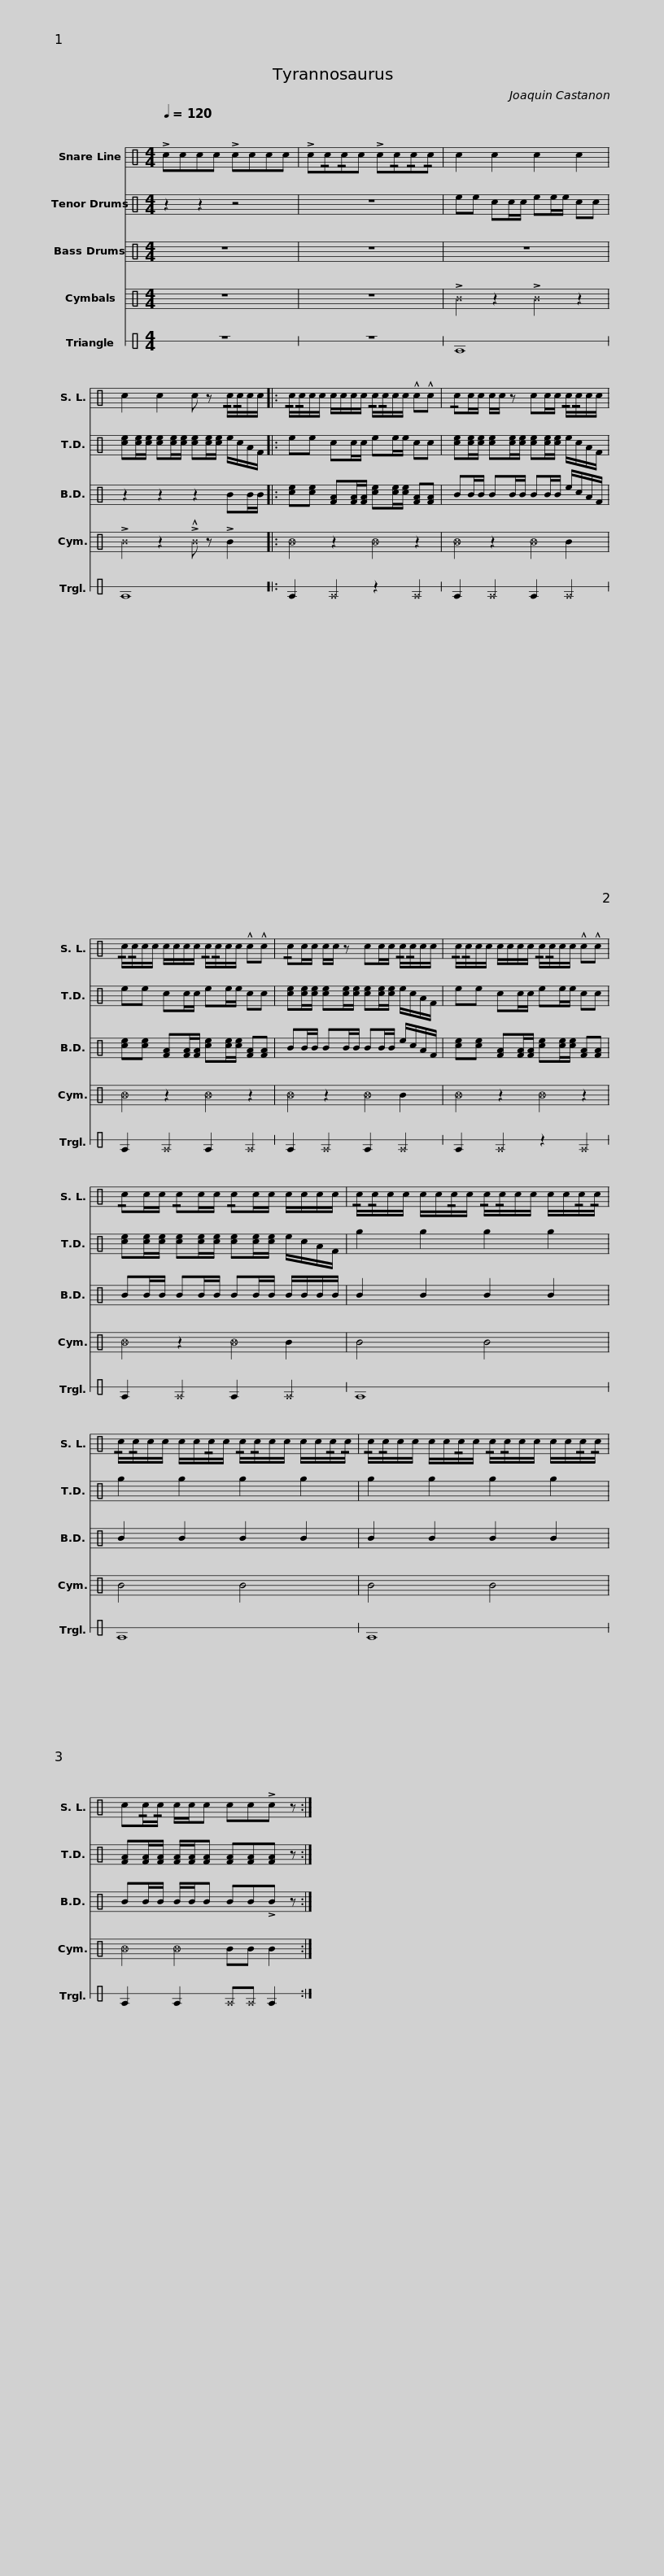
X:1
%%score 1 2 3 4 5
L:1/8
Q:1/4=120
M:4/4
I:linebreak $
K:C
V:1 perc
K:none
V:2 perc
K:none
V:3 perc
K:none
V:4 perc
K:none
V:5 perc stafflines=1
K:none
V:1
 !>!cccc !>!cccc | !>!c!/!c!/!cc !>!c!/!c!/!c!/!c | c2 c2 c2 c2 | c2 c2 c z !/!c/!/!c/c/c/ |:$ !/!c/!/!c/c/c/ c/c/c/c/ !/!c/!/!c/c/c/ !^!c!^!c | %5
 !/!cc/c/ c/c/ z cc/c/ !/!c/!/!c/c/c/ | !/!c/!/!c/c/c/ c/c/c/c/ !/!c/!/!c/c/c/ !^!c!^!c |$ !/!cc/c/ c/c/ z cc/c/ !/!c/!/!c/c/c/ | !/!c/!/!c/c/c/ c/c/c/c/ !/!c/!/!c/c/c/ !^!c!^!c |$ !/!cc/c/ !/!cc/c/ !/!cc/c/ c/c/c/c/ | %10
 !/!c/!/!c/c/c/ c/c/!/!c/c/ !/!c/!/!c/c/c/ c/c/!/!c/!/!c/ |$ !/!c/!/!c/c/c/ c/c/!/!c/c/ !/!c/!/!c/c/c/ c/c/!/!c/!/!c/ | !/!c/!/!c/c/c/ c/c/!/!c/c/ !/!c/!/!c/c/c/ c/c/!/!c/!/!c/ | c!/!c/!/!c/ c/c/c cc!>!c z :| %14
V:2
 z2 z2 z4 | z8 | ee cc/c/ ee/e/ cc | [ce][ce]/[ce]/ [ce][ce]/[ce]/ [ce][ce]/[ce]/ e/c/A/F/ |:$ ee cc/c/ ee/e/ cc | %5
 [ce][ce]/[ce]/ [ce][ce]/[ce]/ [ce][ce]/[ce]/ e/c/A/F/ | ee cc/c/ ee/e/ cc |$ [ce][ce]/[ce]/ [ce][ce]/[ce]/ [ce][ce]/[ce]/ e/c/A/F/ | ee cc/c/ ee/e/ cc |$ [ce][ce]/[ce]/ [ce][ce]/[ce]/ [ce][ce]/[ce]/ e/c/A/F/ | %10
 g2 g2 g2 g2 |$ g2 g2 g2 g2 | g2 g2 g2 g2 | [FA][FA]/[FA]/ [FA]/[FA]/[FA] [FA][FA][FA] z :| %14
V:3
 z8 | z8 | z8 | z2 z2 z2 BB/B/ |:$ [ce][ce] [FA][FA]/[FA]/ [ce][ce]/[ce]/ [FA][FA] | %5
 BB/B/ BB/B/ BB/B/ e/c/A/F/ | [ce][ce] [FA][FA]/[FA]/ [ce][ce]/[ce]/ [FA][FA] |$ BB/B/ BB/B/ BB/B/ e/c/A/F/ | [ce][ce] [FA][FA]/[FA]/ [ce][ce]/[ce]/ [FA][FA] |$ BB/B/ BB/B/ BB/B/ B/B/B/B/ | %10
 B2 B2 B2 B2 |$ B2 B2 B2 B2 | B2 B2 B2 B2 | BB/B/ B/B/B BB!>!B z :| %14
V:4
 z8 | z8 | !>!^B2 z2 !>!^B2 z2 | !>!^B2 z2 !>!!^!^B z !>!B2 |:$ _B2 z2 _B2 z2 | %5
 _B2 z2 _B2 B2 | _B2 z2 _B2 z2 |$ _B2 z2 _B2 B2 | _B2 z2 _B2 z2 |$ _B2 z2 _B2 B2 | %10
 B4 B4 |$ B4 B4 | B4 B4 | _B2 _B2 BB B2 :| %14
V:5
 z8 | z8 | E8 | E8 |:$ E2 ^E2 z2 ^E2 | %5
 E2 ^E2 E2 ^E2 | E2 ^E2 E2 ^E2 |$ E2 ^E2 E2 ^E2 | E2 ^E2 z2 ^E2 |$ E2 ^E2 E2 ^E2 | %10
 E8 |$ E8 | E8 | E2 E2 ^E^E E2 :| %14
